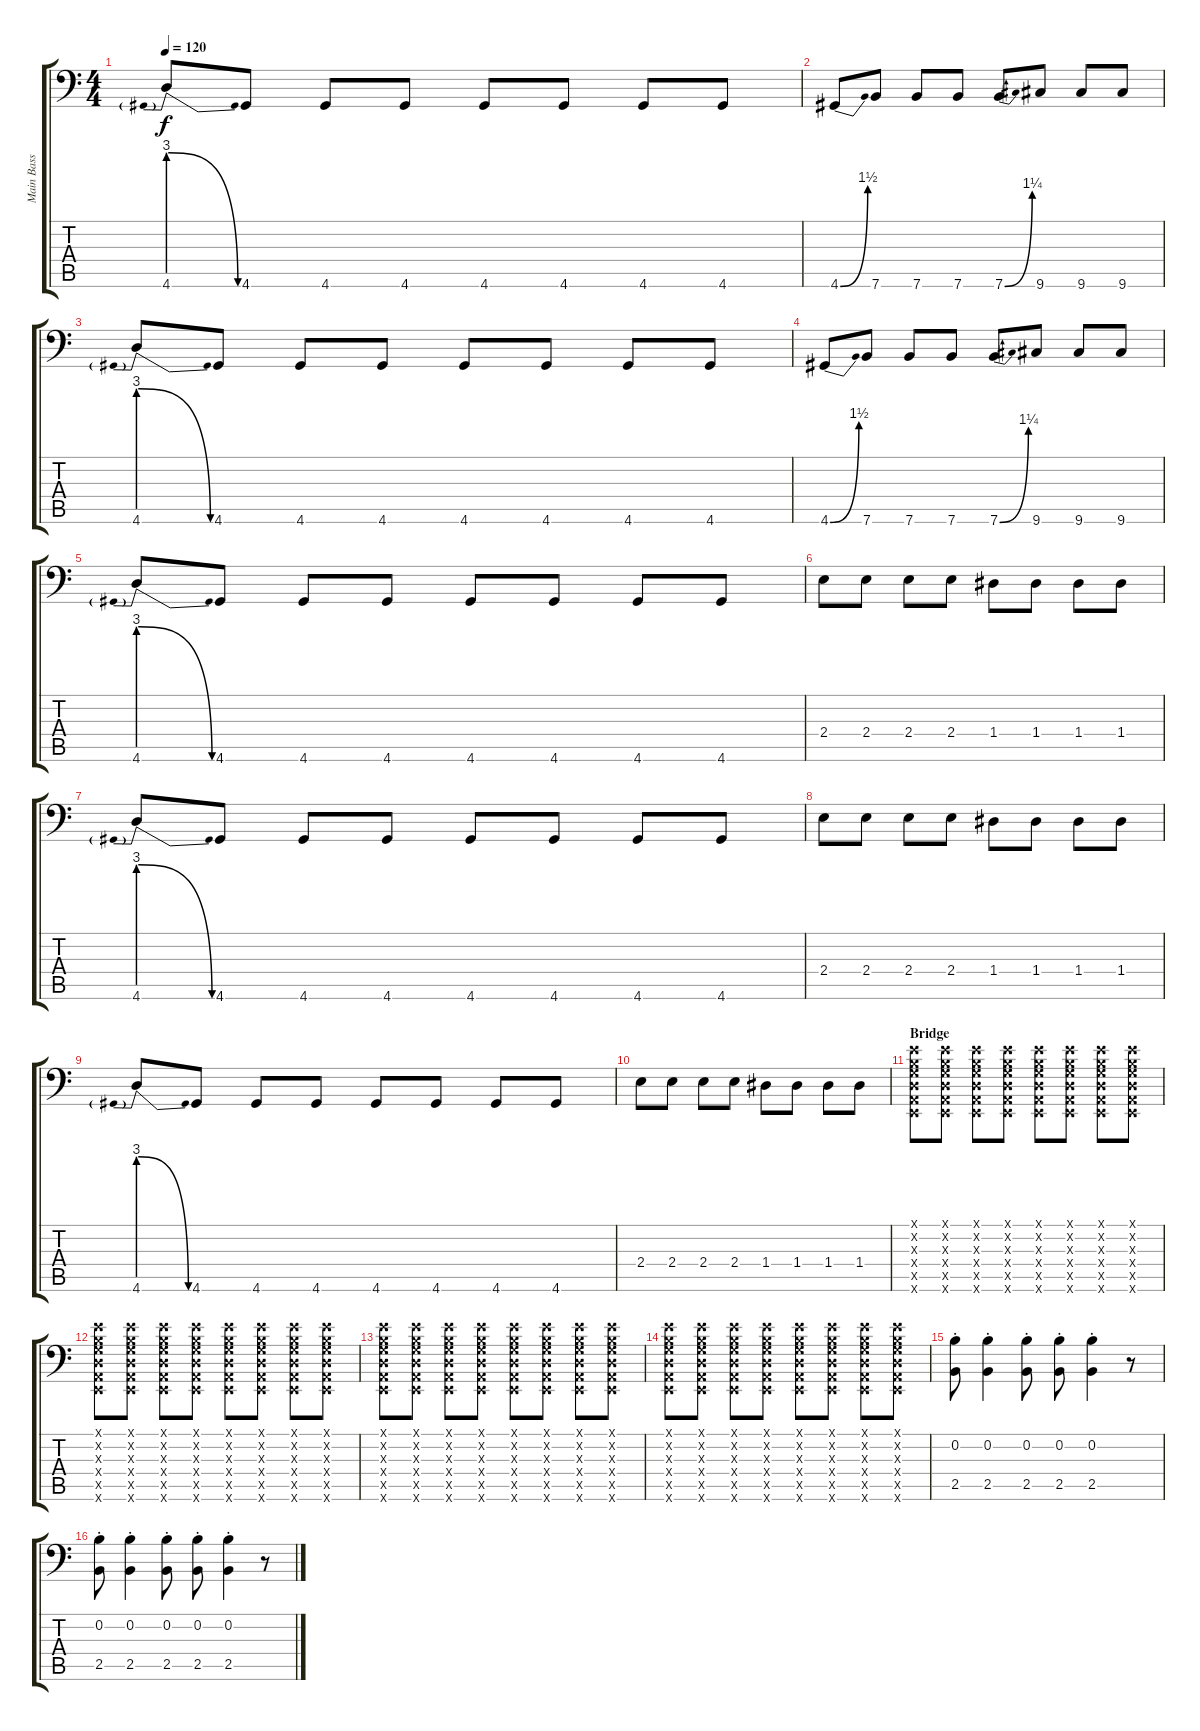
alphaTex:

\track ("Main Bass" "Main Bass") {instrument electricbassfinger}
\staff {score tabs}
\tuning (E3 B2 G2 D2 A1 E1) {hide}
\ts (4 4)
\tempo 120
\clef f4
\ks c
4.6{be (prebendrelease 0 12 60 0)}.8{dy f} 4.6.8 4.6.8 4.6.8 4.6.8 4.6.8 4.6.8 4.6.8 |
4.6{be (bend 0 0 60 6)}.8 7.6.8 7.6.8 7.6.8 7.6{be (bend 0 0 60 5)}.8 9.6.8 9.6.8 9.6.8 |
4.6{be (prebendrelease 0 12 60 0)}.8 4.6.8 4.6.8 4.6.8 4.6.8 4.6.8 4.6.8 4.6.8 |
4.6{be (bend 0 0 60 6)}.8 7.6.8 7.6.8 7.6.8 7.6{be (bend 0 0 60 5)}.8 9.6.8 9.6.8 9.6.8 |
4.6{be (prebendrelease 0 12 60 0)}.8 4.6.8 4.6.8 4.6.8 4.6.8 4.6.8 4.6.8 4.6.8 |
2.4.8 2.4.8 2.4.8 2.4.8 1.4.8 1.4.8 1.4.8 1.4.8 |
4.6{be (prebendrelease 0 12 60 0)}.8 4.6.8 4.6.8 4.6.8 4.6.8 4.6.8 4.6.8 4.6.8 |
2.4.8 2.4.8 2.4.8 2.4.8 1.4.8 1.4.8 1.4.8 1.4.8 |
4.6{be (prebendrelease 0 12 60 0)}.8 4.6.8 4.6.8 4.6.8 4.6.8 4.6.8 4.6.8 4.6.8 |
2.4.8 2.4.8 2.4.8 2.4.8 1.4.8 1.4.8 1.4.8 1.4.8 |
\section ("" "Bridge")
(0.1{x} 0.2{x} 0.3{x} 0.4{x} 0.5{x} 0.6{x}).8 (0.1{x} 0.2{x} 0.3{x} 0.4{x} 0.5{x} 0.6{x}).8 (0.1{x} 0.2{x} 0.3{x} 0.4{x} 0.5{x} 0.6{x}).8 (0.1{x} 0.2{x} 0.3{x} 0.4{x} 0.5{x} 0.6{x}).8 (0.1{x} 0.2{x} 0.3{x} 0.4{x} 0.5{x} 0.6{x}).8 (0.1{x} 0.2{x} 0.3{x} 0.4{x} 0.5{x} 0.6{x}).8 (0.1{x} 0.2{x} 0.3{x} 0.4{x} 0.5{x} 0.6{x}).8 (0.1{x} 0.2{x} 0.3{x} 0.4{x} 0.5{x} 0.6{x}).8 |
(0.1{x} 0.2{x} 0.3{x} 0.4{x} 0.5{x} 0.6{x}).8 (0.1{x} 0.2{x} 0.3{x} 0.4{x} 0.5{x} 0.6{x}).8 (0.1{x} 0.2{x} 0.3{x} 0.4{x} 0.5{x} 0.6{x}).8 (0.1{x} 0.2{x} 0.3{x} 0.4{x} 0.5{x} 0.6{x}).8 (0.1{x} 0.2{x} 0.3{x} 0.4{x} 0.5{x} 0.6{x}).8 (0.1{x} 0.2{x} 0.3{x} 0.4{x} 0.5{x} 0.6{x}).8 (0.1{x} 0.2{x} 0.3{x} 0.4{x} 0.5{x} 0.6{x}).8 (0.1{x} 0.2{x} 0.3{x} 0.4{x} 0.5{x} 0.6{x}).8 |
(0.1{x} 0.2{x} 0.3{x} 0.4{x} 0.5{x} 0.6{x}).8 (0.1{x} 0.2{x} 0.3{x} 0.4{x} 0.5{x} 0.6{x}).8 (0.1{x} 0.2{x} 0.3{x} 0.4{x} 0.5{x} 0.6{x}).8 (0.1{x} 0.2{x} 0.3{x} 0.4{x} 0.5{x} 0.6{x}).8 (0.1{x} 0.2{x} 0.3{x} 0.4{x} 0.5{x} 0.6{x}).8 (0.1{x} 0.2{x} 0.3{x} 0.4{x} 0.5{x} 0.6{x}).8 (0.1{x} 0.2{x} 0.3{x} 0.4{x} 0.5{x} 0.6{x}).8 (0.1{x} 0.2{x} 0.3{x} 0.4{x} 0.5{x} 0.6{x}).8 |
(0.1{x} 0.2{x} 0.3{x} 0.4{x} 0.5{x} 0.6{x}).8 (0.1{x} 0.2{x} 0.3{x} 0.4{x} 0.5{x} 0.6{x}).8 (0.1{x} 0.2{x} 0.3{x} 0.4{x} 0.5{x} 0.6{x}).8 (0.1{x} 0.2{x} 0.3{x} 0.4{x} 0.5{x} 0.6{x}).8 (0.1{x} 0.2{x} 0.3{x} 0.4{x} 0.5{x} 0.6{x}).8 (0.1{x} 0.2{x} 0.3{x} 0.4{x} 0.5{x} 0.6{x}).8 (0.1{x} 0.2{x} 0.3{x} 0.4{x} 0.5{x} 0.6{x}).8 (0.1{x} 0.2{x} 0.3{x} 0.4{x} 0.5{x} 0.6{x}).8 |
(0.2{st} 2.5{st}).8{volume 16 instrument lead2sawtooth} (0.2 2.5{st}).4 (0.2{st} 2.5{st}).8 (0.2{st} 2.5{st}).8 (0.2 2.5{st}).4 r.8 |
(0.2{st} 2.5{st}).8{volume 16 instrument lead2sawtooth} (0.2 2.5{st}).4 (0.2{st} 2.5{st}).8 (0.2{st} 2.5{st}).8 (0.2 2.5{st}).4 r.8
